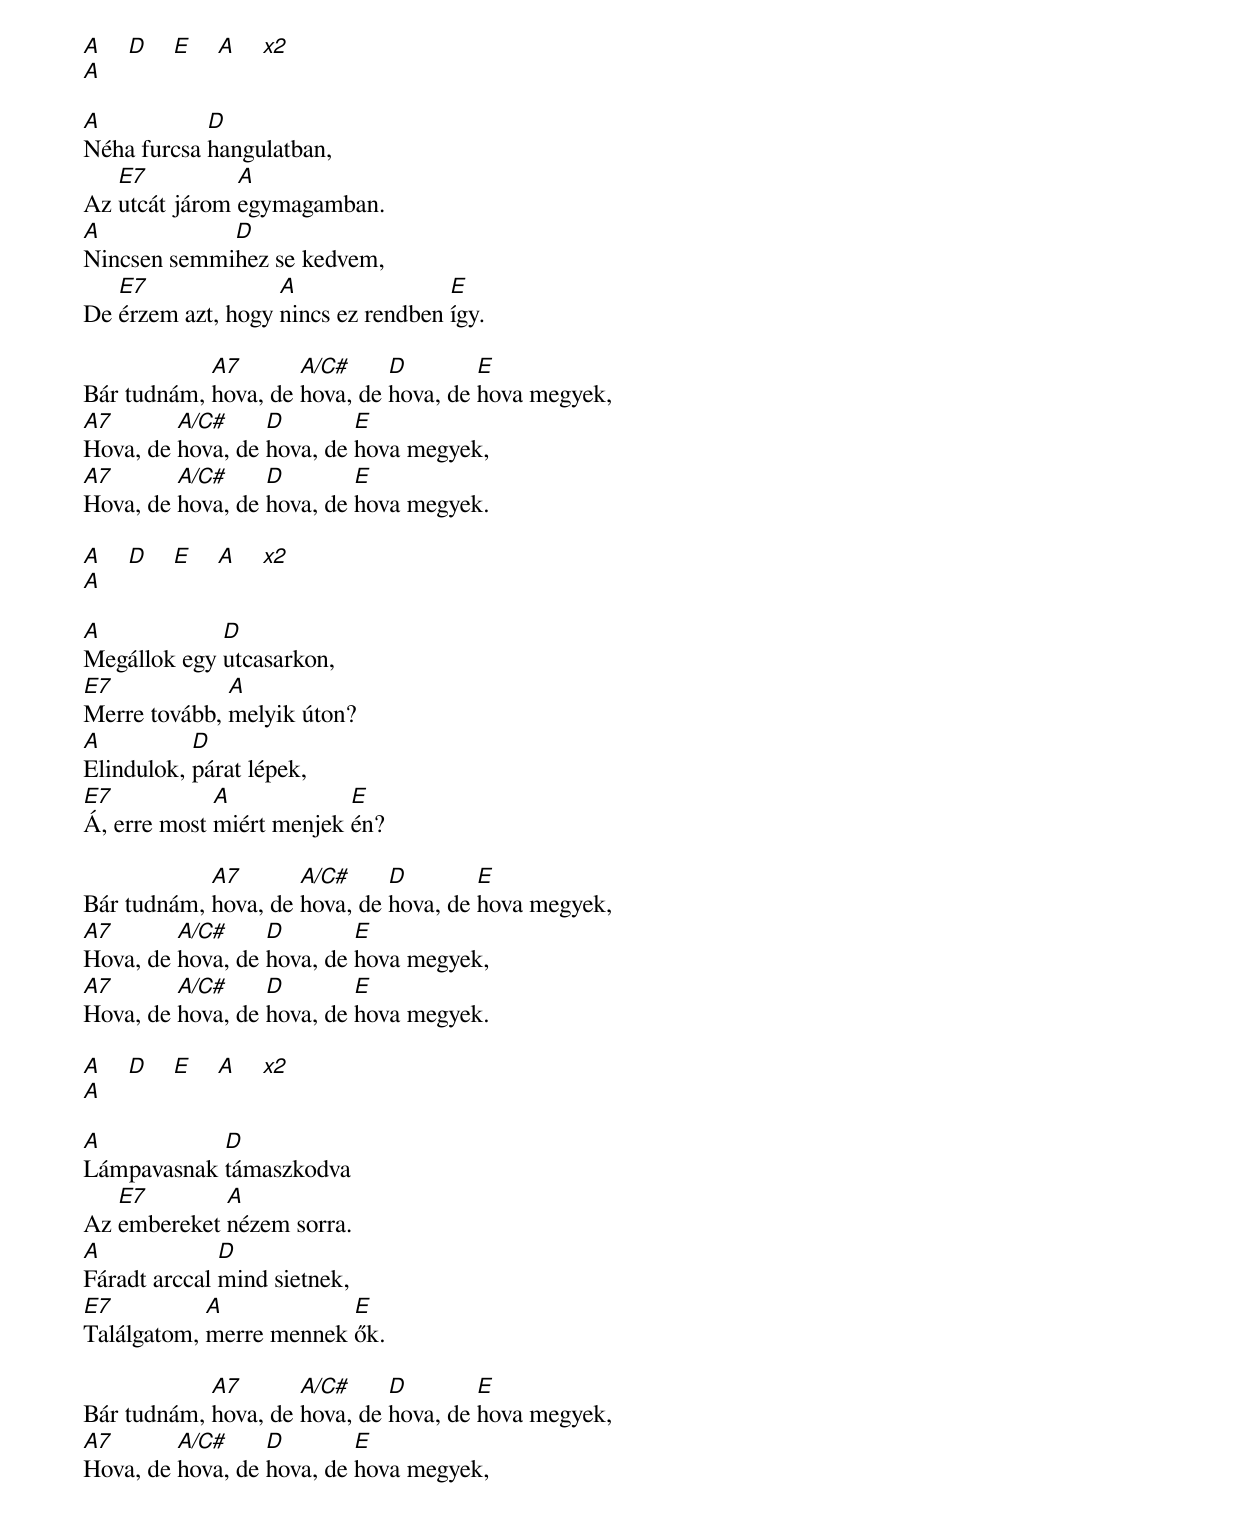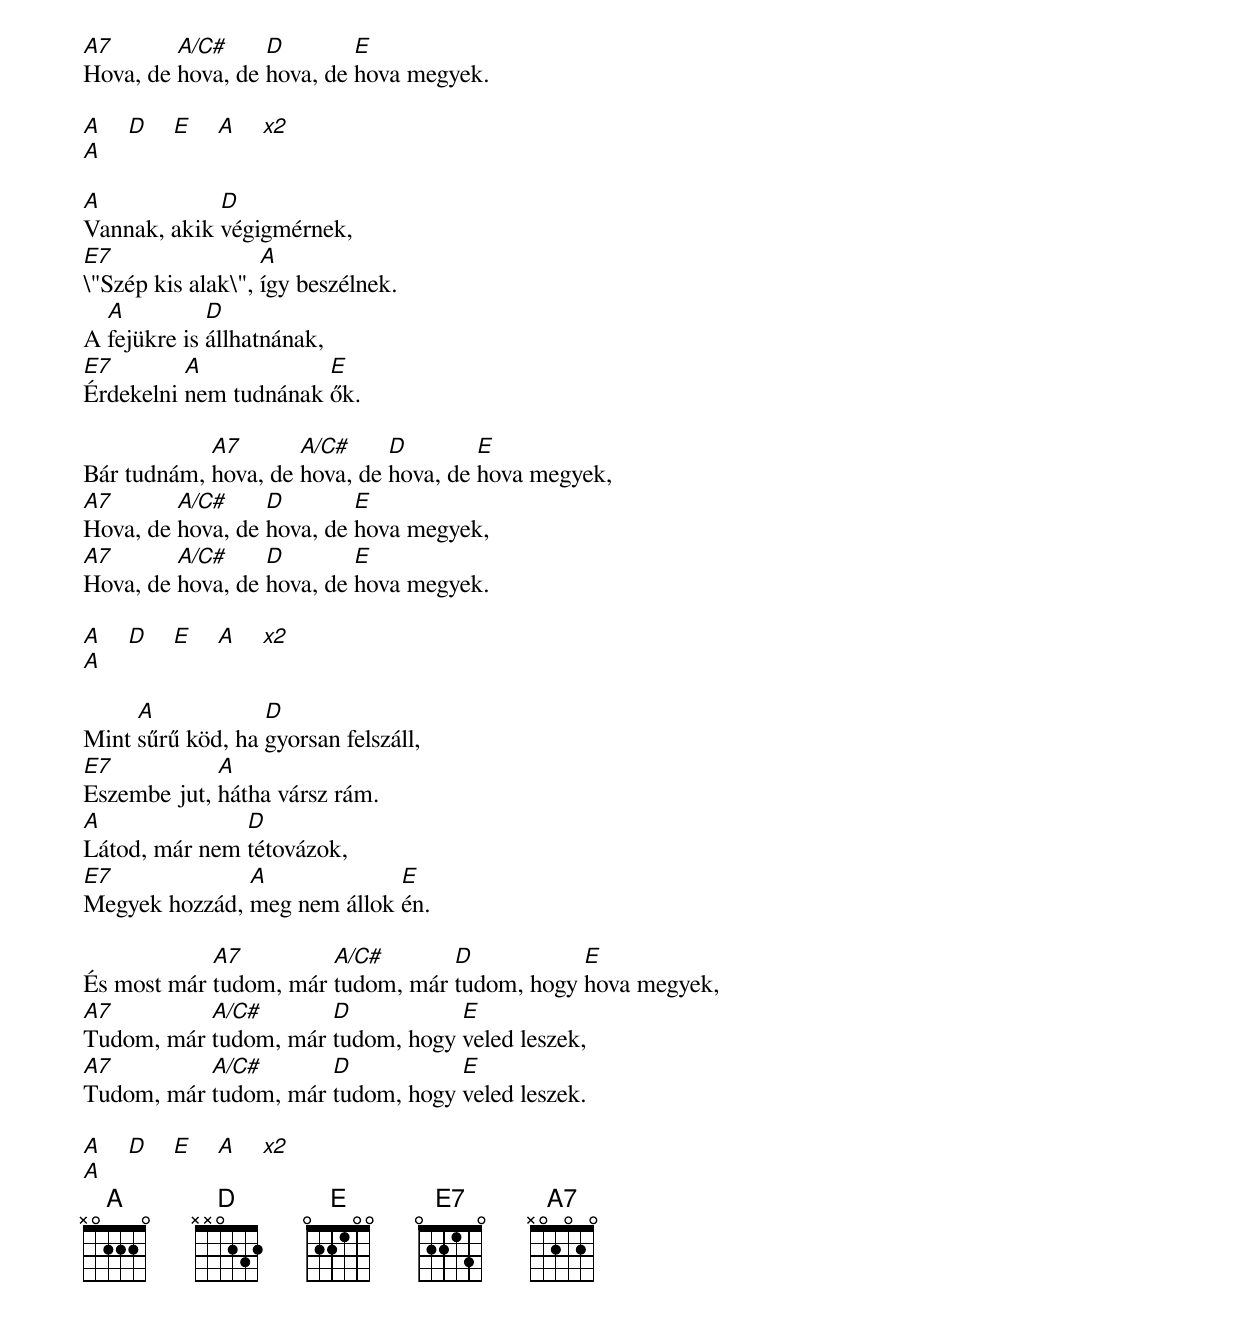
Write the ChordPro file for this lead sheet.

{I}
[A]    [D]    [E]    [A]    [x2]
[A]

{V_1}
[A]Néha furcsa [D]hangulatban,
Az [E7]utcát járom [A]egymagamban.
[A]Nincsen semmi[D]hez se kedvem,
De [E7]érzem azt, hogy [A]nincs ez rendben [E]így.

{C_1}
Bár tudnám, [A7]hova, de [A/C#]hova, de [D]hova, de [E]hova megyek,
[A7]Hova, de [A/C#]hova, de [D]hova, de [E]hova megyek,
[A7]Hova, de [A/C#]hova, de [D]hova, de [E]hova megyek.

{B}
[A]    [D]    [E]    [A]    [x2]
[A]

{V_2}
[A]Megállok egy [D]utcasarkon,
[E7]Merre tovább, [A]melyik úton?
[A]Elindulok, [D]párat lépek,
[E7]Á, erre most [A]miért menjek [E]én?

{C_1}
Bár tudnám, [A7]hova, de [A/C#]hova, de [D]hova, de [E]hova megyek,
[A7]Hova, de [A/C#]hova, de [D]hova, de [E]hova megyek,
[A7]Hova, de [A/C#]hova, de [D]hova, de [E]hova megyek.

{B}
[A]    [D]    [E]    [A]    [x2]
[A]

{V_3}
[A]Lámpavasnak [D]támaszkodva
Az [E7]embereket [A]nézem sorra.
[A]Fáradt arccal [D]mind sietnek,
[E7]Találgatom, [A]merre mennek [E]ők.

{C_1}
Bár tudnám, [A7]hova, de [A/C#]hova, de [D]hova, de [E]hova megyek,
[A7]Hova, de [A/C#]hova, de [D]hova, de [E]hova megyek,
[A7]Hova, de [A/C#]hova, de [D]hova, de [E]hova megyek.

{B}
[A]    [D]    [E]    [A]    [x2]
[A]

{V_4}
[A]Vannak, akik [D]végigmérnek,
[E7]\"Szép kis alak\", [A]így beszélnek.
A [A]fejükre is [D]állhatnának,
[E7]Érdekelni [A]nem tudnának [E]ők.

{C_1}
Bár tudnám, [A7]hova, de [A/C#]hova, de [D]hova, de [E]hova megyek,
[A7]Hova, de [A/C#]hova, de [D]hova, de [E]hova megyek,
[A7]Hova, de [A/C#]hova, de [D]hova, de [E]hova megyek.

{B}
[A]    [D]    [E]    [A]    [x2]
[A]

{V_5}
Mint [A]sűrű köd, ha [D]gyorsan felszáll,
[E7]Eszembe jut, [A]hátha vársz rám.
[A]Látod, már nem [D]tétovázok,
[E7]Megyek hozzád, [A]meg nem állok [E]én.

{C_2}
És most már [A7]tudom, már [A/C#]tudom, már [D]tudom, hogy [E]hova megyek,
[A7]Tudom, már [A/C#]tudom, már [D]tudom, hogy [E]veled leszek,
[A7]Tudom, már [A/C#]tudom, már [D]tudom, hogy [E]veled leszek.

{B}
[A]    [D]    [E]    [A]    [x2]
[A]
